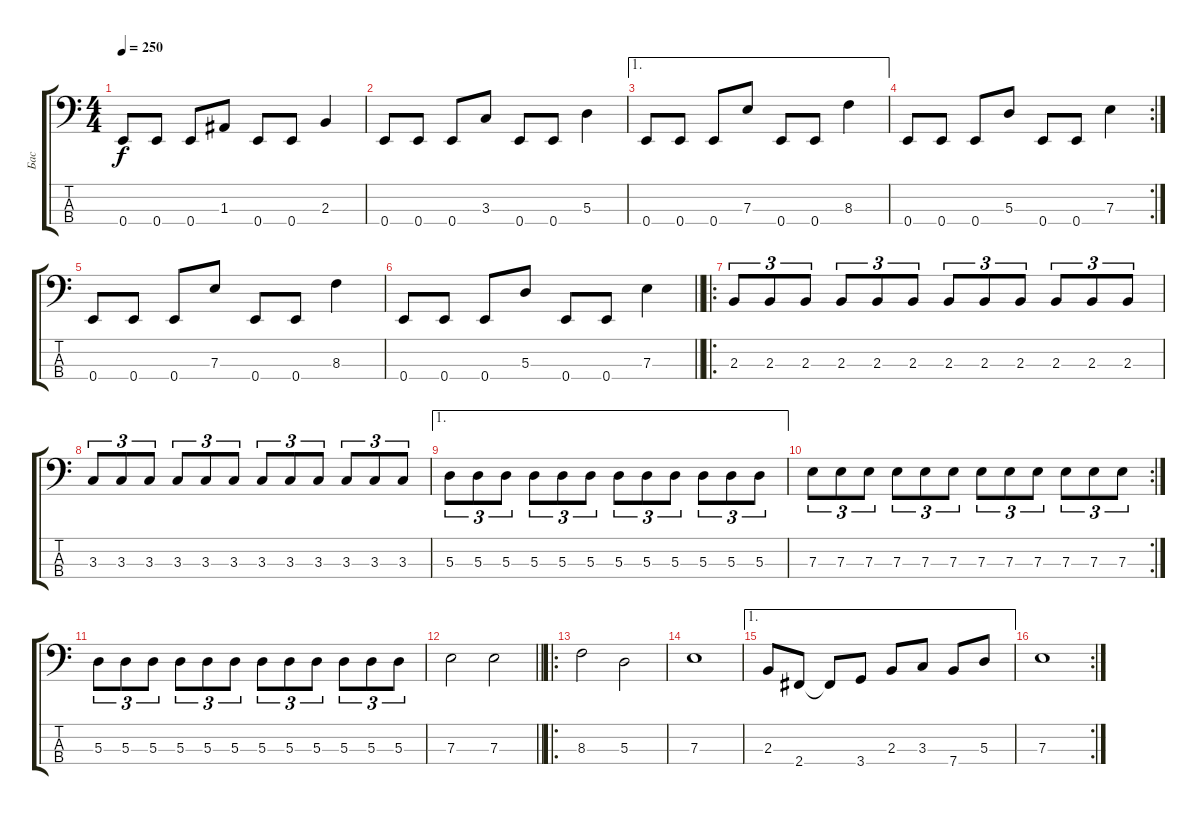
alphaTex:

\track ("Бас" "Бас") {instrument electricbasspick}
\staff {score tabs}
\tuning (G2 D2 A1 E1) {hide}
\ts (4 4)
\tempo 250
\clef f4
\ks c
0.4.8{dy f} 0.4.8 0.4.8 1.3.8 0.4.8 0.4.8 2.3.4 |
0.4.8 0.4.8 0.4.8 3.3.8 0.4.8 0.4.8 5.3.4 |
\ae 1
0.4.8 0.4.8 0.4.8 7.3.8 0.4.8 0.4.8 8.3.4 |
\rc 2
0.4.8 0.4.8 0.4.8 5.3.8 0.4.8 0.4.8 7.3.4 |
0.4.8 0.4.8 0.4.8 7.3.8 0.4.8 0.4.8 8.3.4 |
\barLineRight lightlight
0.4.8 0.4.8 0.4.8 5.3.8 0.4.8 0.4.8 7.3.4 |
\ro
2.3.8{tu (3 2)} 2.3.8{tu (3 2)} 2.3.8{tu (3 2)} 2.3.8{tu (3 2)} 2.3.8{tu (3 2)} 2.3.8{tu (3 2)} 2.3.8{tu (3 2)} 2.3.8{tu (3 2)} 2.3.8{tu (3 2)} 2.3.8{tu (3 2)} 2.3.8{tu (3 2)} 2.3.8{tu (3 2)} |
3.3.8{tu (3 2)} 3.3.8{tu (3 2)} 3.3.8{tu (3 2)} 3.3.8{tu (3 2)} 3.3.8{tu (3 2)} 3.3.8{tu (3 2)} 3.3.8{tu (3 2)} 3.3.8{tu (3 2)} 3.3.8{tu (3 2)} 3.3.8{tu (3 2)} 3.3.8{tu (3 2)} 3.3.8{tu (3 2)} |
\ae 1
5.3.8{tu (3 2)} 5.3.8{tu (3 2)} 5.3.8{tu (3 2)} 5.3.8{tu (3 2)} 5.3.8{tu (3 2)} 5.3.8{tu (3 2)} 5.3.8{tu (3 2)} 5.3.8{tu (3 2)} 5.3.8{tu (3 2)} 5.3.8{tu (3 2)} 5.3.8{tu (3 2)} 5.3.8{tu (3 2)} |
\rc 2
7.3.8{tu (3 2)} 7.3.8{tu (3 2)} 7.3.8{tu (3 2)} 7.3.8{tu (3 2)} 7.3.8{tu (3 2)} 7.3.8{tu (3 2)} 7.3.8{tu (3 2)} 7.3.8{tu (3 2)} 7.3.8{tu (3 2)} 7.3.8{tu (3 2)} 7.3.8{tu (3 2)} 7.3.8{tu (3 2)} |
5.3.8{tu (3 2)} 5.3.8{tu (3 2)} 5.3.8{tu (3 2)} 5.3.8{tu (3 2)} 5.3.8{tu (3 2)} 5.3.8{tu (3 2)} 5.3.8{tu (3 2)} 5.3.8{tu (3 2)} 5.3.8{tu (3 2)} 5.3.8{tu (3 2)} 5.3.8{tu (3 2)} 5.3.8{tu (3 2)} |
\barLineRight lightlight
7.3.2 7.3.2 |
\ro
8.3.2 5.3.2 |
7.3.1 |
\ae 1
2.3.8 2.4.8 2.4{t}.8 3.4.8 2.3.8 3.3.8 7.4.8 5.3.8 |
\rc 2
7.3.1
